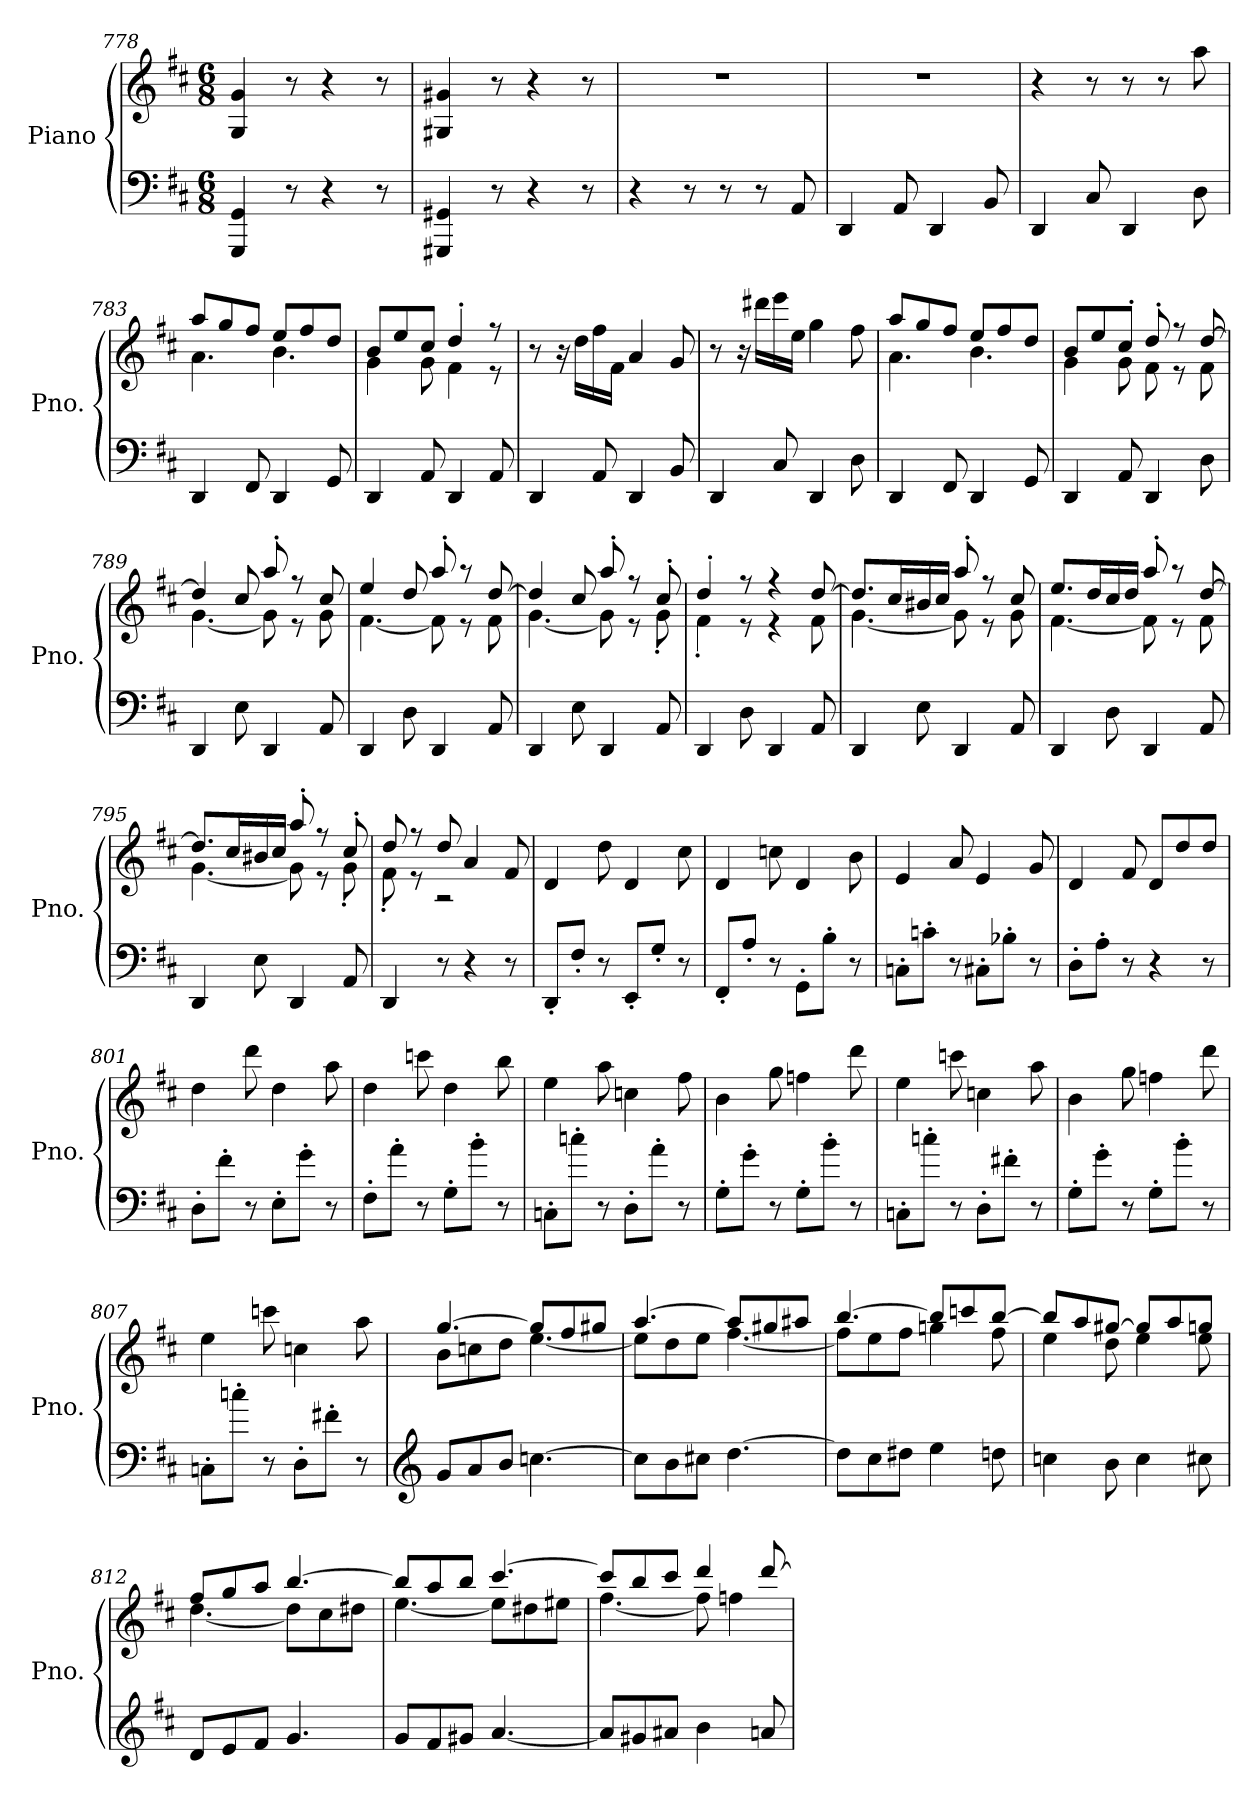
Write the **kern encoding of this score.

**kern	**kern
*part1	*part1
*staff2	*staff1
*I"Piano	*
*I'Pno.	*
*clefF4	*clefG2
*k[f#c#]	*k[f#c#]
*M6/8	*M6/8
=778	=778
4GGG/ 4GG/	4G/ 4g/
8r	8r
4r	4r
8r	8r
!!LO:LB:g=z
=779	=779
4GGG#X/ 4GG#X/	4G#X/ 4g#X/
8r	8r
4r	4r
8r	8r
=780	=780
4r	2.r
8r	.
8r	.
8r	.
8AA/	.
=781	=781
4DD/	2.r
8AA/	.
4DD/	.
8BB/	.
=782	=782
4DD/	4r
8C#/	8r
4DD/	8r
.	8r
8D\	8aa\
=783	=783
*	*^
4DD/	8aa/L	4.a\
.	8gg/	.
8FF#/	8ff#/J	.
4DD/	8ee/L	4.b\
.	8ff#/	.
8GG/	8dd/J	.
=784	=784	=784
4DD/	8b/L	4g\
.	8ee/	.
8AA/	8cc#/J	8g\
4DD/	4dd'/	4f#\
8AA/	8r	8r
*	*v	*v
!!LO:LB:g=z
=785	=785
4DD/	8r
.	16r
.	16dd\LL
8AA/	16ff#\
.	16f#\JJ
4DD/	4a/
8BB/	8g/
=786	=786
4DD/	8r
.	16r
.	16ddd#X\LL
8C#/	16eee\
.	16ee\JJ
4DD/	4gg\
8D\	8ff#\
=787	=787
*	*^
4DD/	8aa/L	4.a\
.	8gg/	.
8FF#/	8ff#/J	.
4DD/	8ee/L	4.b\
.	8ff#/	.
8GG/	8dd/J	.
=788	=788	=788
4DD/	8b/L	4g\
.	8ee/	.
8AA/	8cc#'/J	8g\
4DD/	8dd'/	8f#\
.	8r	8r
8D\	[8dd/	8f#\
=789	=789	=789
4DD/	4dd/]	[4.g\
8E\	8cc#/	.
4DD/	8aa'/	8g\]
.	8r	8r
8AA/	8cc#/	8g\
!!LO:PB:g=z	!!
=790	=790	=790
4DD/	4ee/	[4.f#\
8D\	8dd/	.
4DD/	8aa'/	8f#\]
.	8r	8r
8AA/	[8dd/	8f#\
=791	=791	=791
4DD/	4dd/]	[4.g\
8E\	8cc#/	.
4DD/	8aa'/	8g\]
.	8r	8r
8AA/	8cc#'/	8g'\
=792	=792	=792
4DD/	4dd'/	4f#'\
8D\	8r	8r
4DD/	4r	4r
8AA/	[8dd/	8f#\
=793	=793	=793
4DD/	8.dd/L]	[4.g\
.	16cc#/L	.
8E\	16b#X/	.
.	16cc#/JJ	.
4DD/	8aa'/	8g\]
.	8r	8r
8AA/	8cc#/	8g\
=794	=794	=794
4DD/	8.ee/L	[4.f#\
.	16dd/L	.
8D\	16cc#/	.
.	16dd/JJ	.
4DD/	8aa'/	8f#\]
.	8r	8r
8AA/	[8dd/	8f#\
!!LO:LB:g=z	!!
=795	=795	=795
4DD/	8.dd/L]	[4.g\
.	16cc#/L	.
8E\	16b#X/	.
.	16cc#/JJ	.
4DD/	8aa'/	8g\]
.	8r	8r
8AA/	8cc#'/	8g'\
=796	=796	=796
4DD/	8dd/	8f#'\
.	8r	8r
8r	8dd/	2r
4r	4a/	.
8r	8f#/	.
*	*v	*v
=797	=797
8DD'/L	4d/
8F#'/J	.
8r	8dd\
8EE'/L	4d/
8G'/J	.
8r	8cc#\
=798	=798
8FF#'/L	4d/
8A'/J	.
8r	8ccn\
8GG'\L	4d/
8B'\J	.
8r	8b\
=799	=799
8Cn'\L	4e/
8cn'\J	.
8r	8a/
8C#X'\L	4e/
8B-X'\J	.
8r	8g/
!!LO:LB:g=z
=800	=800
8D'\L	4d/
8A'\J	.
8r	8f#/
4r	8d/L
.	8dd/
8r	8dd/J
=801	=801
8D'\L	4dd\
8f#'\J	.
8r	8ddd\
8E'\L	4dd\
8g'\J	.
8r	8aa\
=802	=802
8F#'\L	4dd\
8a'\J	.
8r	8cccn\
8G'\L	4dd\
8b'\J	.
8r	8bb\
=803	=803
8Cn'\L	4ee\
8ccn'\J	.
8r	8aa\
8D'\L	4ccn\
8a'\J	.
8r	8ff#\
=804	=804
8G'\L	4b\
8g'\J	.
8r	8gg\
8G'\L	4ffn\
8b'\J	.
8r	8ddd\
!!LO:LB:g=z
=805	=805
8Cn'\L	4ee\
8ccn'\J	.
8r	8cccn\
8D'\L	4ccn\
8f#X'\J	.
8r	8aa\
=806	=806
8G'\L	4b\
8g'\J	.
8r	8gg\
8G'\L	4ffn\
8b'\J	.
8r	8ddd\
=807	=807
8Cn'\L	4ee\
8ccn'\J	.
8r	8cccn\
8D'\L	4ccn\
8f#X'\J	.
8r	8aa\
=808	=808
*clefG2	*
*	*^
8g/L	[4.gg/	8b\L
8a/	.	8ccn\
8b/J	.	8dd\J
[4.ccn\	8gg/L]	[4.ee\
.	8ff#/	.
.	8gg#X/J	.
!!LO:LB:g=z	!!
=809	=809	=809
8cc\L]	[4.aa/	8ee\L]
8b\	.	8dd\
8cc#X\J	.	8ee\J
[4.dd\	8aa/L]	[4.ff#\
.	8gg#X/	.
.	8aa#X/J	.
=810	=810	=810
8dd\L]	[4.bb/	8ff#\L]
8cc#\	.	8ee\
8dd#X\J	.	8ff#\J
4ee\	8bb/L]	4ggn\
.	8cccn/	.
8ddn\	[8bb/J	8ff#\
=811	=811	=811
4ccn\	8bb/L]	4ee\
.	8aa/	.
8b\	[8gg#X/J	8dd\
4cc\	8gg#/L]	4ee\
.	8aa/	.
8cc#X\	8ggn/J	8ee\
=812	=812	=812
8d/L	8ff#/L	[4.dd\
8e/	8gg/	.
8f#/J	8aa/J	.
4.g/	[4.bb/	8dd\L]
.	.	8cc#\
.	.	8dd#X\J
!!LO:LB:g=z	!!
=813	=813	=813
8g/L	8bb/L]	[4.ee\
8f#/	8aa/	.
8g#X/J	8bb/J	.
[4.a/	[4.ccc#/	8ee\L]
.	.	8dd#X\
.	.	8ee#X\J
=814	=814	=814
8a/L]	8ccc#/L]	[4.ff#\
8g#X/	8bb/	.
8a#X/J	8ccc#/J	.
4b\	4ddd/	8ff#\]
.	.	4ffn\
8an/	[8ddd/	.
*	*v	*v
=	=
*-	*-
